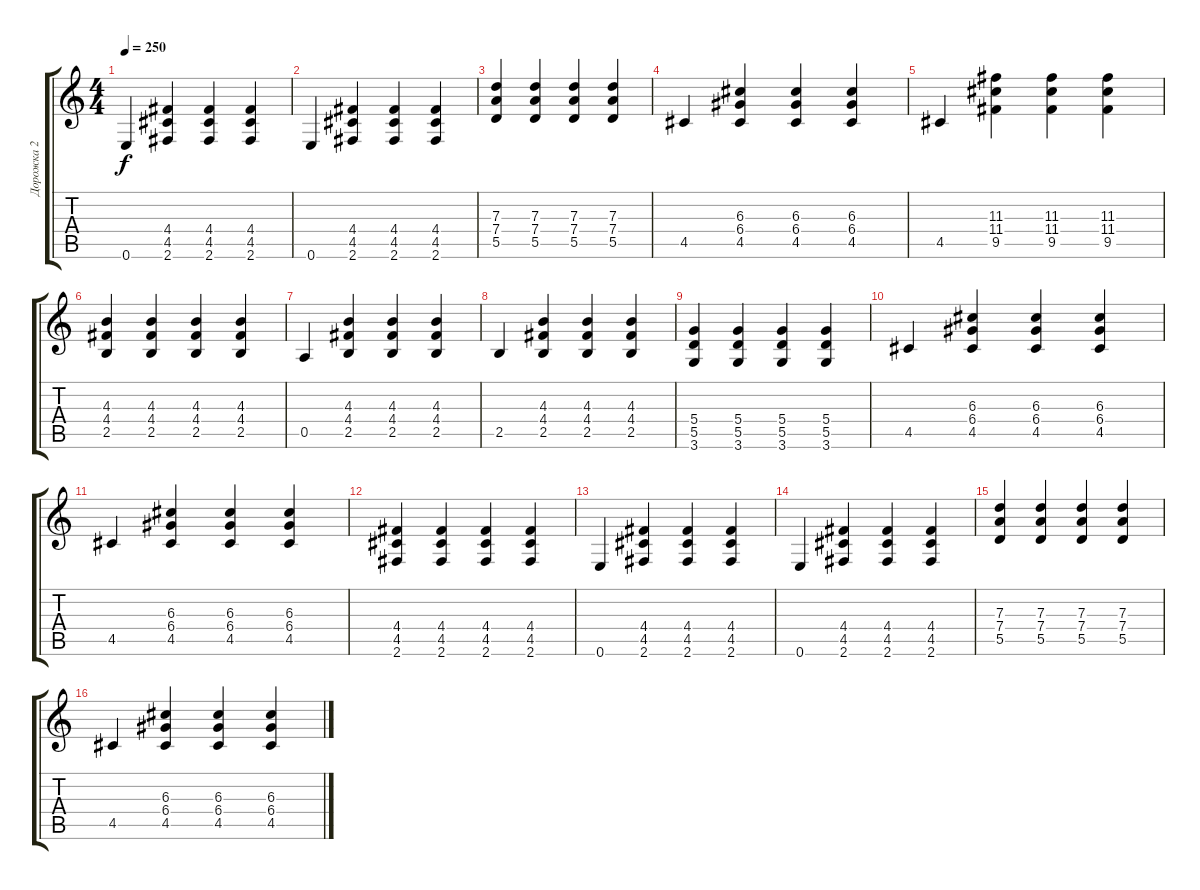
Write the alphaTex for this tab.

\track ("Дорожка 2" "Дорожка 2") {instrument overdrivenguitar}
\staff {score tabs}
\tuning (E4 B3 G3 D3 A2 E2) {hide}
\ts (4 4)
\tempo 250
\clef g2
\ks c
0.6.4{dy f} (4.4 4.5 2.6).4 (4.4 4.5 2.6).4 (4.4 4.5 2.6).4 |
0.6.4 (4.4 4.5 2.6).4 (4.4 4.5 2.6).4 (4.4 4.5 2.6).4 |
(7.3 7.4 5.5).4 (7.3 7.4 5.5).4 (7.3 7.4 5.5).4 (7.3 7.4 5.5).4 |
4.5.4 (6.3 6.4 4.5).4 (6.3 6.4 4.5).4 (6.3 6.4 4.5).4 |
4.5.4 (11.3 11.4 9.5).4 (11.3 11.4 9.5).4 (11.3 11.4 9.5).4 |
(4.3 4.4 2.5).4 (4.3 4.4 2.5).4 (4.3 4.4 2.5).4 (4.3 4.4 2.5).4 |
0.5.4 (4.3 4.4 2.5).4 (4.3 4.4 2.5).4 (4.3 4.4 2.5).4 |
2.5.4 (4.3 4.4 2.5).4 (4.3 4.4 2.5).4 (4.3 4.4 2.5).4 |
(5.4 5.5 3.6).4 (5.4 5.5 3.6).4 (5.4 5.5 3.6).4 (5.4 5.5 3.6).4 |
4.5.4 (6.3 6.4 4.5).4 (6.3 6.4 4.5).4 (6.3 6.4 4.5).4 |
4.5.4 (6.3 6.4 4.5).4 (6.3 6.4 4.5).4 (6.3 6.4 4.5).4 |
(4.4 4.5 2.6).4 (4.4 4.5 2.6).4 (4.4 4.5 2.6).4 (4.4 4.5 2.6).4 |
0.6.4 (4.4 4.5 2.6).4 (4.4 4.5 2.6).4 (4.4 4.5 2.6).4 |
0.6.4 (4.4 4.5 2.6).4 (4.4 4.5 2.6).4 (4.4 4.5 2.6).4 |
(7.3 7.4 5.5).4 (7.3 7.4 5.5).4 (7.3 7.4 5.5).4 (7.3 7.4 5.5).4 |
4.5.4 (6.3 6.4 4.5).4 (6.3 6.4 4.5).4 (6.3 6.4 4.5).4
